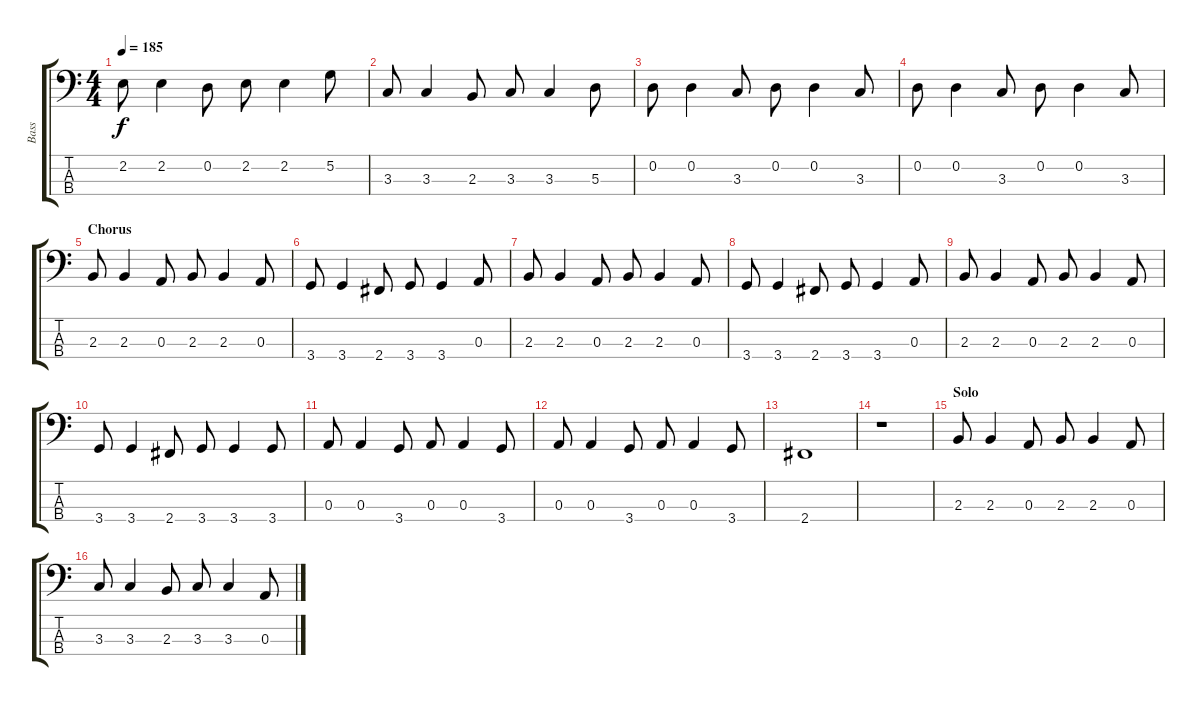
\track ("Bass" "Bass") {instrument electricbasspick}
\staff {score tabs}
\tuning (G2 D2 A1 E1) {hide}
\ts (4 4)
\tempo 185
\clef f4
\ks c
2.2.8{dy f} 2.2.4 0.2.8 2.2.8 2.2.4 5.2.8 |
3.3.8 3.3.4 2.3.8 3.3.8 3.3.4 5.3.8 |
0.2.8 0.2.4 3.3.8 0.2.8 0.2.4 3.3.8 |
0.2.8 0.2.4 3.3.8 0.2.8 0.2.4 3.3.8 |
\section ("" "Chorus")
2.3.8 2.3.4 0.3.8 2.3.8 2.3.4 0.3.8 |
3.4.8 3.4.4 2.4.8 3.4.8 3.4.4 0.3.8 |
2.3.8 2.3.4 0.3.8 2.3.8 2.3.4 0.3.8 |
3.4.8 3.4.4 2.4.8 3.4.8 3.4.4 0.3.8 |
2.3.8 2.3.4 0.3.8 2.3.8 2.3.4 0.3.8 |
3.4.8 3.4.4 2.4.8 3.4.8 3.4.4 3.4.8 |
0.3.8 0.3.4 3.4.8 0.3.8 0.3.4 3.4.8 |
0.3.8 0.3.4 3.4.8 0.3.8 0.3.4 3.4.8 |
2.4.1 |
r.1 |
\section ("" "Solo")
2.3.8 2.3.4 0.3.8 2.3.8 2.3.4 0.3.8 |
3.3.8 3.3.4 2.3.8 3.3.8 3.3.4 0.3.8
